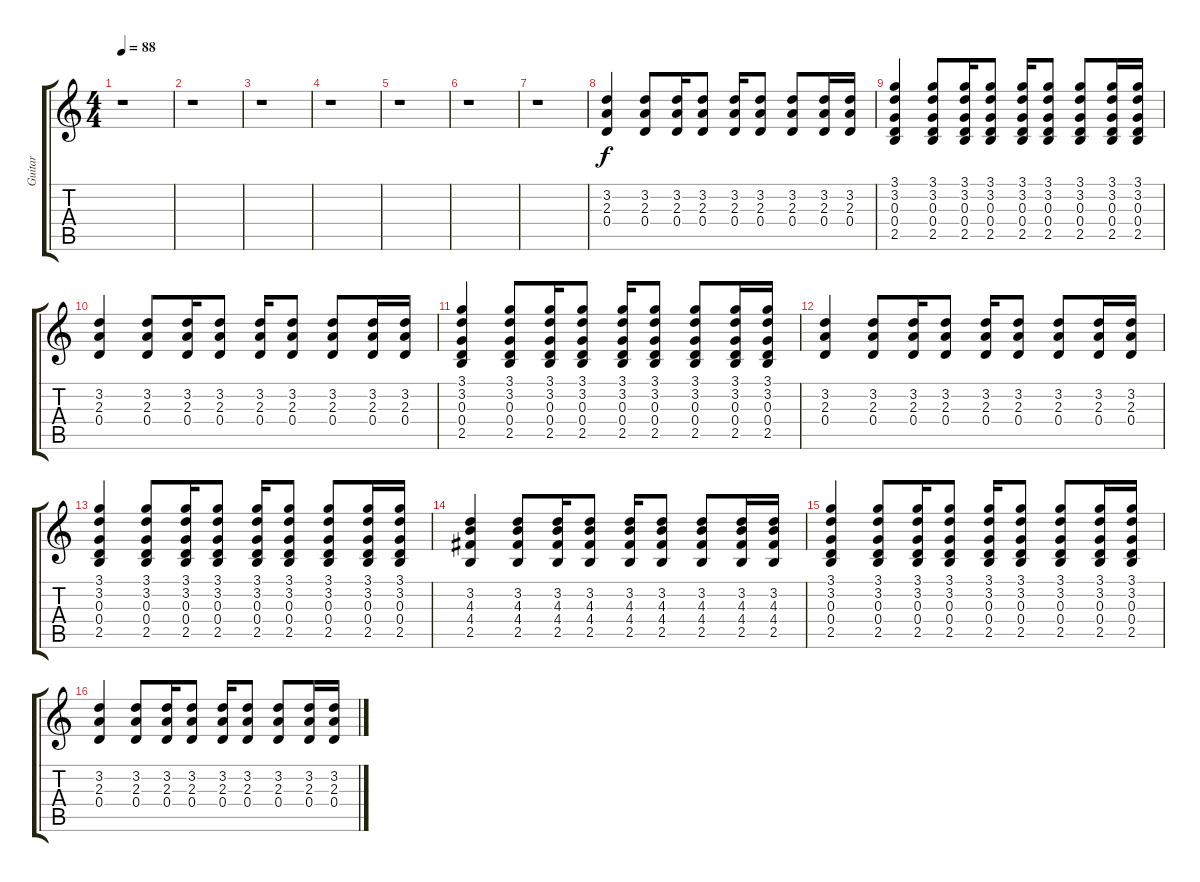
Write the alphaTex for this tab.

\track ("Guitar" "Guitar") {instrument acousticguitarsteel}
\staff {score tabs}
\tuning (E4 B3 G3 D3 A2 D2) {hide}
\ts (4 4)
\tempo 88
\clef g2
\ks c
r.1{dy f} |
r.1 |
r.1 |
r.1 |
r.1 |
r.1 |
r.1 |
(3.2 2.3 0.4).4{instrument electricguitarjazz} (3.2 2.3 0.4).8 (3.2 2.3 0.4).16 (3.2 2.3 0.4).8 (3.2 2.3 0.4).16 (3.2 2.3 0.4).8 (3.2 2.3 0.4).8 (3.2 2.3 0.4).16 (3.2 2.3 0.4).16 |
(3.1 3.2 0.3 0.4 2.5).4 (3.1 3.2 0.3 0.4 2.5).8 (3.1 3.2 0.3 0.4 2.5).16 (3.1 3.2 0.3 0.4 2.5).8 (3.1 3.2 0.3 0.4 2.5).16 (3.1 3.2 0.3 0.4 2.5).8 (3.1 3.2 0.3 0.4 2.5).8 (3.1 3.2 0.3 0.4 2.5).16 (3.1 3.2 0.3 0.4 2.5).16 |
(3.2 2.3 0.4).4{instrument electricguitarjazz} (3.2 2.3 0.4).8 (3.2 2.3 0.4).16 (3.2 2.3 0.4).8 (3.2 2.3 0.4).16 (3.2 2.3 0.4).8 (3.2 2.3 0.4).8 (3.2 2.3 0.4).16 (3.2 2.3 0.4).16 |
(3.1 3.2 0.3 0.4 2.5).4 (3.1 3.2 0.3 0.4 2.5).8 (3.1 3.2 0.3 0.4 2.5).16 (3.1 3.2 0.3 0.4 2.5).8 (3.1 3.2 0.3 0.4 2.5).16 (3.1 3.2 0.3 0.4 2.5).8 (3.1 3.2 0.3 0.4 2.5).8 (3.1 3.2 0.3 0.4 2.5).16 (3.1 3.2 0.3 0.4 2.5).16 |
(3.2 2.3 0.4).4{instrument electricguitarjazz} (3.2 2.3 0.4).8 (3.2 2.3 0.4).16 (3.2 2.3 0.4).8 (3.2 2.3 0.4).16 (3.2 2.3 0.4).8 (3.2 2.3 0.4).8 (3.2 2.3 0.4).16 (3.2 2.3 0.4).16 |
(3.1 3.2 0.3 0.4 2.5).4 (3.1 3.2 0.3 0.4 2.5).8 (3.1 3.2 0.3 0.4 2.5).16 (3.1 3.2 0.3 0.4 2.5).8 (3.1 3.2 0.3 0.4 2.5).16 (3.1 3.2 0.3 0.4 2.5).8 (3.1 3.2 0.3 0.4 2.5).8 (3.1 3.2 0.3 0.4 2.5).16 (3.1 3.2 0.3 0.4 2.5).16 |
(3.2 4.3 4.4 2.5).4 (3.2 4.3 4.4 2.5).8 (3.2 4.3 4.4 2.5).16 (3.2 4.3 4.4 2.5).8 (3.2 4.3 4.4 2.5).16 (3.2 4.3 4.4 2.5).8 (3.2 4.3 4.4 2.5).8 (3.2 4.3 4.4 2.5).16 (3.2 4.3 4.4 2.5).16 |
(3.1 3.2 0.3 0.4 2.5).4 (3.1 3.2 0.3 0.4 2.5).8 (3.1 3.2 0.3 0.4 2.5).16 (3.1 3.2 0.3 0.4 2.5).8 (3.1 3.2 0.3 0.4 2.5).16 (3.1 3.2 0.3 0.4 2.5).8 (3.1 3.2 0.3 0.4 2.5).8 (3.1 3.2 0.3 0.4 2.5).16 (3.1 3.2 0.3 0.4 2.5).16 |
(3.2 2.3 0.4).4{instrument electricguitarjazz} (3.2 2.3 0.4).8 (3.2 2.3 0.4).16 (3.2 2.3 0.4).8 (3.2 2.3 0.4).16 (3.2 2.3 0.4).8 (3.2 2.3 0.4).8 (3.2 2.3 0.4).16 (3.2 2.3 0.4).16
